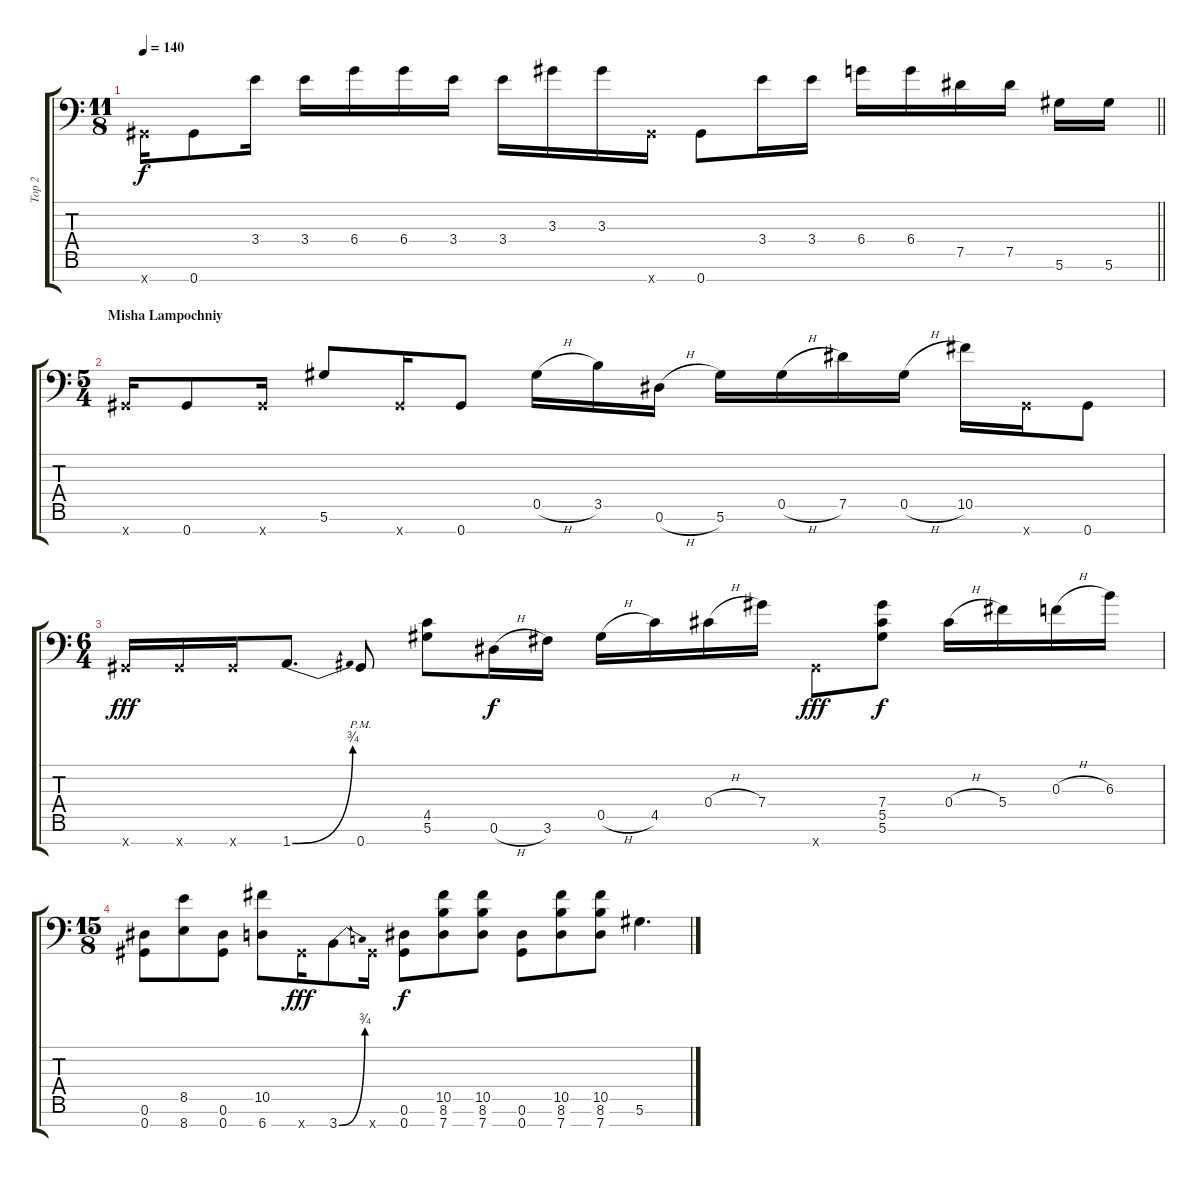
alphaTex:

\track ("Top 2" "Top 2") {instrument distortionguitar}
\staff {score tabs}
\tuning (Eb4 Bb3 F3 Db3 Ab2 Eb2 Ab1) {hide}
\ts (11 8)
\tempo 140
\clef f4
\barLineRight lightlight
\ks c
0.7{x}.16{dy f} 0.7.8 3.4.16 3.4.16 6.4.16 6.4.16 3.4.16 3.4.16 3.3.16 3.3.16 0.7{x}.16 0.7.8 3.4.16 3.4.16 6.4.16 6.4.16 7.5.16 7.5.16 5.6.16 5.6.16 |
\ts (5 4)
\section ("" "Misha Lampochniy")
0.7{x}.16 0.7.8 0.7{x}.16 5.6.8 0.7{x}.16 0.7.8 0.5{h}.16 3.5.16 0.6{h}.16 5.6.16 0.5{h}.16 7.5.16 0.5{h}.16 10.5.16 0.7{x}.16 0.7.8 |
\ts (6 4)
0.7{x}.16{dy fff} 0.7{x}.16 0.7{x}.16 1.7{be (bend 0 0 60 3)}.8{d} 0.7{pm}.8 (4.5 5.6).8 0.6{h}.16{dy f} 3.6.16 0.5{h}.16 4.5.16 0.4{h}.16 7.4.16 0.7{x}.8{dy fff} (7.4 5.5 5.6).8{dy f} 0.4{h}.16 5.4.16 0.3{h}.16 6.3.16 |
\ts (15 8)
(0.6 0.7).8 (8.5 8.7).8 (0.6 0.7).8 (10.5 6.7).8 0.7{x}.16{dy fff} 3.7{be (bend 0 0 60 3)}.8 0.7{x}.16 (0.6 0.7).8{dy f} (10.5 8.6 7.7).8 (10.5 8.6 7.7).8 (0.6 0.7).8 (10.5 8.6 7.7).8 (10.5 8.6 7.7).8 5.6.4{d}
